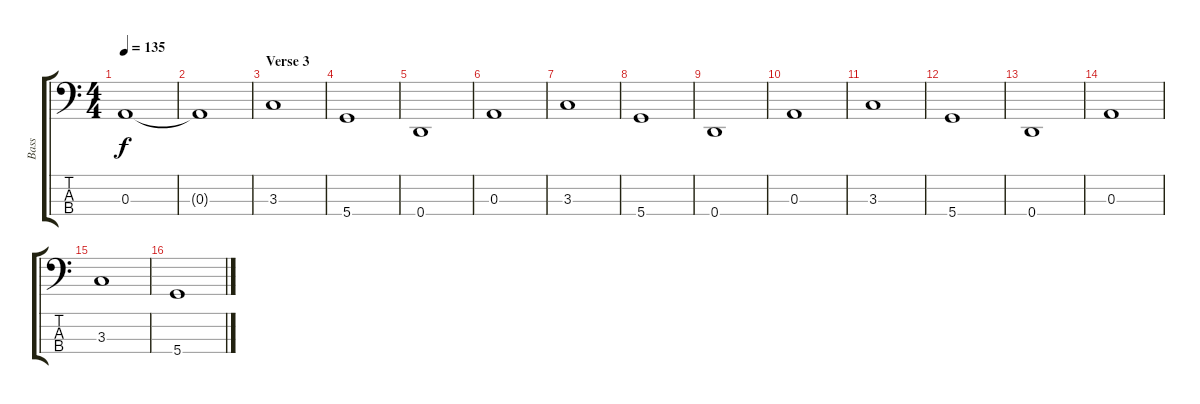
\track ("Bass" "Bass") {instrument acousticguitarnylon}
\staff {score tabs}
\tuning (G2 D2 A1 D1) {hide}
\ts (4 4)
\tempo 135
\clef f4
\ks c
0.3.1{dy f} |
0.3{t}.1 |
\section ("" "Verse 3")
3.3.1 |
5.4.1 |
0.4.1 |
0.3.1 |
3.3.1 |
5.4.1 |
0.4.1 |
0.3.1 |
3.3.1 |
5.4.1 |
0.4.1 |
0.3.1 |
3.3.1 |
5.4.1
